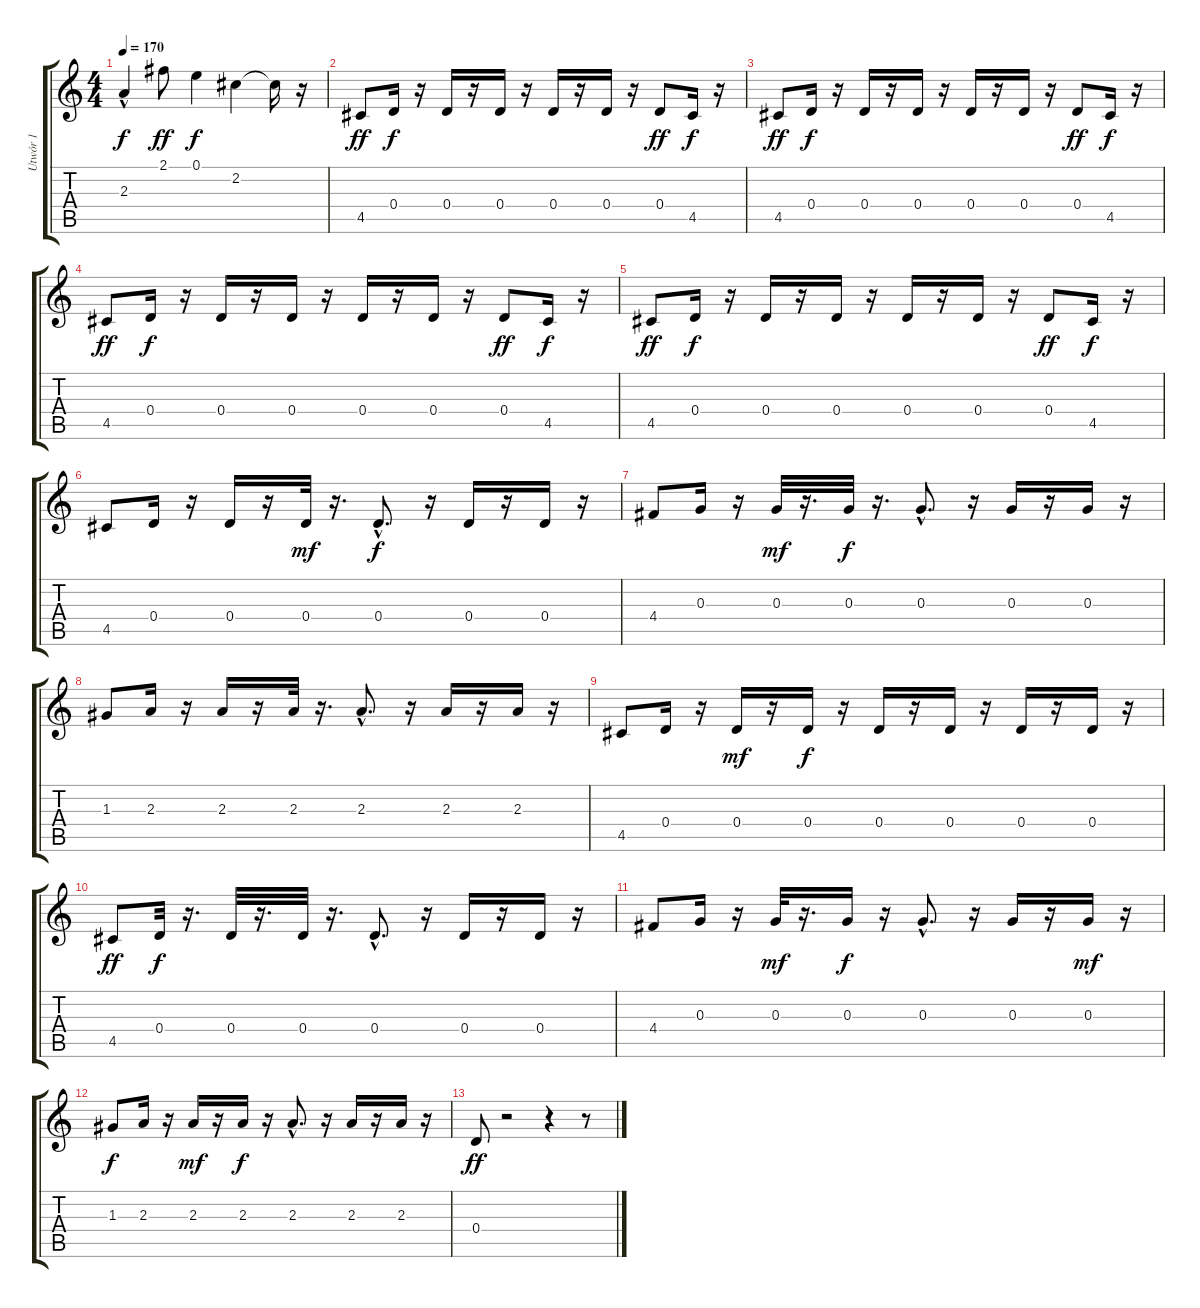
\track ("Utwór 1" "Utwór 1") {instrument electricguitarclean}
\staff {score tabs}
\tuning (E4 B3 G3 D3 A2 E2) {hide}
\ts (4 4)
\tempo 170
\clef g2
\ks c
2.3{hac}.4{dy f} 2.1.8{dy ff} 0.1.4{dy f} 2.2.4 2.2{t}.16 r.16 |
4.5.8{dy ff} 0.4.16{dy f} r.16 0.4.16 r.16 0.4.16 r.16 0.4.16 r.16 0.4.16 r.16 0.4.8{dy ff} 4.5.16{dy f} r.16 |
4.5.8{dy ff} 0.4.16{dy f} r.16 0.4.16 r.16 0.4.16 r.16 0.4.16 r.16 0.4.16 r.16 0.4.8{dy ff} 4.5.16{dy f} r.16 |
4.5.8{dy ff} 0.4.16{dy f} r.16 0.4.16 r.16 0.4.16 r.16 0.4.16 r.16 0.4.16 r.16 0.4.8{dy ff} 4.5.16{dy f} r.16 |
4.5.8{dy ff} 0.4.16{dy f} r.16 0.4.16 r.16 0.4.16 r.16 0.4.16 r.16 0.4.16 r.16 0.4.8{dy ff} 4.5.16{dy f} r.16 |
4.5.8 0.4.16 r.16 0.4.16 r.16 0.4.32{dy mf} r.16{d} 0.4{hac}.8{d dy f} r.16 0.4.16 r.16 0.4.16 r.16 |
4.4.8 0.3.16 r.16 0.3.32{dy mf} r.16{d} 0.3.32{dy f} r.16{d} 0.3{hac}.8{d} r.16 0.3.16 r.16 0.3.16 r.16 |
1.3.8 2.3.16 r.16 2.3.16 r.16 2.3.32 r.16{d} 2.3{hac}.8{d} r.16 2.3.16 r.16 2.3.16 r.16 |
4.5.8 0.4.16 r.16 0.4.16{dy mf} r.16 0.4.16{dy f} r.16 0.4.16 r.16 0.4.16 r.16 0.4.16 r.16 0.4.16 r.16 |
4.5.8{dy ff} 0.4.32{dy f} r.16{d} 0.4.32 r.16{d} 0.4.32 r.16{d} 0.4{hac}.8{d} r.16 0.4.16 r.16 0.4.16 r.16 |
4.4.8 0.3.16 r.16 0.3.32{dy mf} r.16{d} 0.3.16{dy f} r.16 0.3{hac}.8{d} r.16 0.3.16 r.16 0.3.16{dy mf} r.16 |
1.3.8{dy f} 2.3.16 r.16 2.3.16{dy mf} r.16 2.3.16{dy f} r.16 2.3{hac}.8{d} r.16 2.3.16 r.16 2.3.16 r.16 |
0.4.8{dy ff} r.2 r.4 r.8
